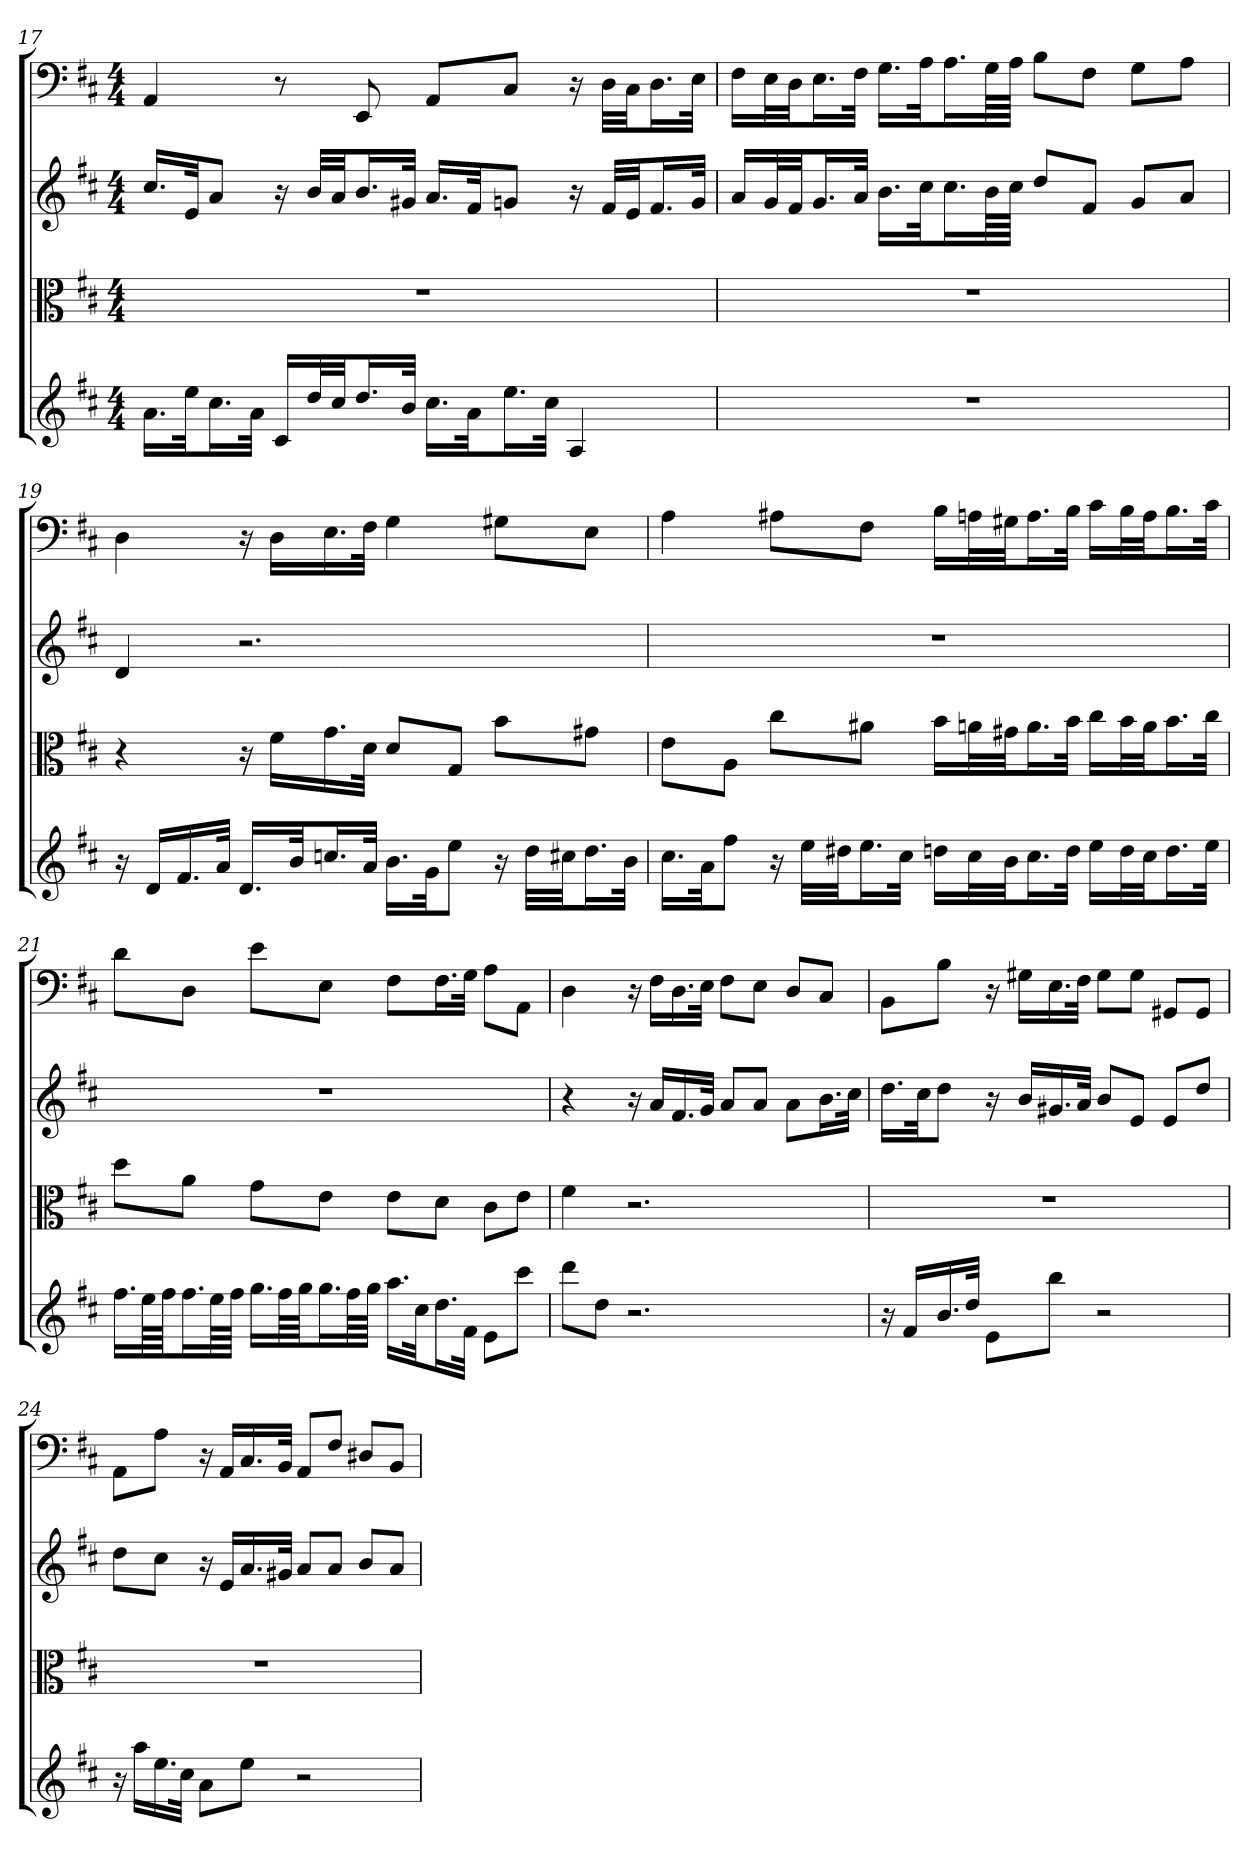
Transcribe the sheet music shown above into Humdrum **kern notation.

**kern	**kern	**kern	**kern
*part4	*part3	*part2	*part1
*staff4	*staff3	*staff2	*staff1
*	*clefC3	*	*clefF4
*k[f#c#]	*k[f#c#]	*k[f#c#]	*k[f#c#]
*D:	*D:	*D:	*D:
*M4/4	*M4/4	*M4/4	*M4/4
=17	=17	=17	=17
16.aLL	1r	16.cc#LL	4AA
32eeJk	.	32eJk	.
16.cc#L	.	8aJ	.
32aJJk	.	.	.
16c#LL	.	16r	8r
32ddL	.	32bLLL	.
32cc#JJ	.	32aJJ	.
16.ddL	.	16.bL	8EE
32bJJk	.	32g#XJJk	.
16.cc#LL	.	16.aLL	8AA/L
32aJk	.	32f#Jk	.
16.eeL	.	8gnJ	8C#/J
32cc#JJk	.	.	.
4A	.	16r	16r
.	.	32f#LLL	32D\LLL
.	.	32eJJ	32C#\JJ
.	.	16.f#L	16.D\L
.	.	32gJJk	32E\JJk
=18	=18	=18	=18
1r	1r	16aLL	16F#\LL
.	.	32gL	32E\L
.	.	32f#JJ	32D\JJ
.	.	16.gL	16.E\L
.	.	32aJJk	32F#\JJk
.	.	16.bLL	16.G\LL
.	.	32cc#Jk	32A\Jk
.	.	16.cc#L	16.A\L
.	.	64bLL	64G\LL
.	.	64cc#JJJJ	64A\JJJJ
.	.	8ddL	8B\L
.	.	8f#J	8F#\J
.	.	8gL	8G\L
.	.	8aJ	8A\J
=19	=19	=19	=19
16r	4r	4d	4D
16dLL	.	.	.
16.f#	.	.	.
32aJJk	.	.	.
16.dLL	16r	2.r	16r
.	16f#\LL	.	16D\LL
32bJk	.	.	.
16.ccnL	16.g\	.	16.E\
32aJJk	32d\JJk	.	32F#\JJk
16.bLL	8d/L	.	4G
32gJk	.	.	.
8eeJ	8G/J	.	.
16r	8b\L	.	8G#X\L
32ddLLL	.	.	.
32cc#XJJ	.	.	.
16.ddL	8g#X\J	.	8E\J
32bJJk	.	.	.
=20	=20	=20	=20
16.cc#LL	8e\L	1r	4A
32aJk	.	.	.
8ff#J	8A\J	.	.
16r	8cc#\L	.	8A#X\L
32eeLLL	.	.	.
32dd#XJJ	.	.	.
16.eeL	8a#X\J	.	8F#\J
32cc#JJk	.	.	.
16ddnLL	16b\LL	.	16B\LL
32cc#L	32an\L	.	32An\L
32bJJ	32g#X\JJ	.	32G#X\JJ
16.cc#L	16.a\L	.	16.A\L
32ddJJk	32b\JJk	.	32B\JJk
16eeLL	16cc#\LL	.	16c#\LL
32ddL	32b\L	.	32B\L
32cc#JJ	32a\JJ	.	32A\JJ
16.ddL	16.b\L	.	16.B\L
32eeJJk	32cc#\JJk	.	32c#\JJk
=21	=21	=21	=21
16.ff#LL	8dd\L	1r	8d\L
64eeLL	.	.	.
64ff#JJJ	.	.	.
16.ff#L	8a\J	.	8D\J
64eeLL	.	.	.
64ff#JJJJ	.	.	.
16.ggLL	8g\L	.	8e\L
64ff#LL	.	.	.
64ggJJJ	.	.	.
16.ggL	8e\J	.	8E\J
64ff#LL	.	.	.
64ggJJJJ	.	.	.
16.aaLL	8e\L	.	8F#\L
32cc#Jk	.	.	.
16.ddL	8d\J	.	16.F#\L
32f#JJk	.	.	32G\JJk
8eL	8c#\L	.	8A\L
8ccc#J	8e\J	.	8AA\J
=22	=22	=22	=22
8dddL	4f#	4r	4D
8ddJ	.	.	.
2.r	2.r	16r	16r
.	.	16aLL	16F#\LL
.	.	16.f#	16.D\
.	.	32gJJk	32E\JJk
.	.	8aL	8F#\L
.	.	8aJ	8E\J
.	.	8aL	8D/L
.	.	16.bL	8C#/J
.	.	32cc#JJk	.
=23	=23	=23	=23
16r	1r	16.ddLL	8BB\L
16f#LL	.	.	.
.	.	32cc#Jk	.
16.b	.	8ddJ	8B\J
32ddJJk	.	.	.
8eL	.	16r	16r
.	.	16bLL	16G#X\LL
8bbJ	.	16.g#X	16.E\
.	.	32aJJk	32F#\JJk
2r	.	8bL	8G#\L
.	.	8eJ	8G#\J
.	.	8eL	8GG#X/L
.	.	8ddJ	8GG#/J
=24	=24	=24	=24
16r	1r	8ddL	8AA\L
16aaLL	.	.	.
16.ee	.	8cc#J	8A\J
32cc#JJk	.	.	.
8aL	.	16r	16r
.	.	16eLL	16AA/LL
8eeJ	.	16.a	16.C#/
.	.	32g#XJJk	32BB/JJk
2r	.	8aL	8AA/L
.	.	8aJ	8F#/J
.	.	8bL	8D#X/L
.	.	8aJ	8BB/J
=	=	=	=
*-	*-	*-	*-
